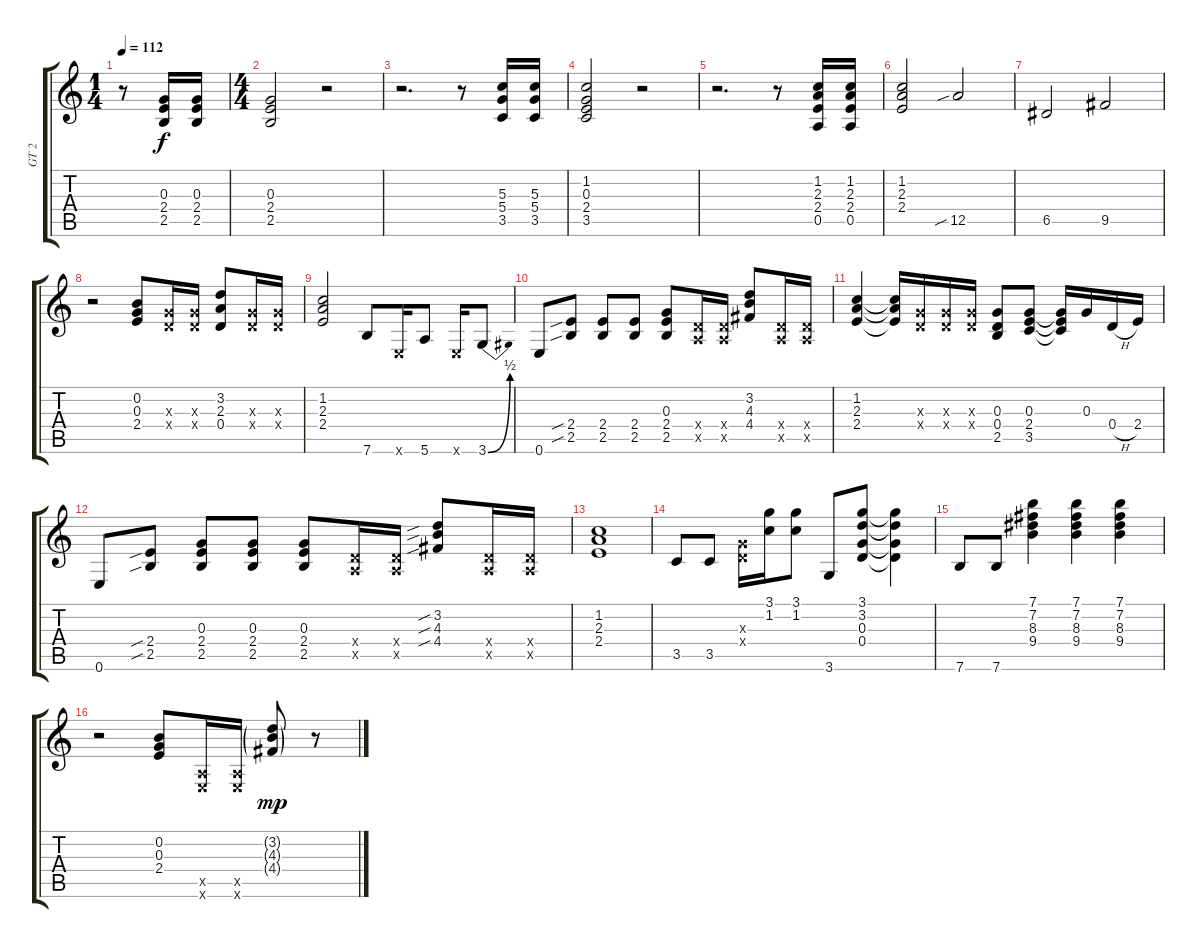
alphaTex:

\track ("GT 2" "GT 2") {instrument overdrivenguitar}
\staff {score tabs}
\tuning (E4 B3 G3 D3 A2 E2) {hide}
\ts (1 4)
\tempo 112
\clef g2
\ks c
r.8{dy f instrument overdrivenguitar} (0.3 2.4 2.5).16 (0.3 2.4 2.5).16 |
\ts (4 4)
(0.3 2.4 2.5).2 r.2 |
r.2{d} r.8 (5.3 5.4 3.5).16 (5.3 5.4 3.5).16 |
(1.2 0.3 2.4 3.5).2 r.2 |
r.2{d} r.8 (1.2 2.3 2.4 0.5).16 (1.2 2.3 2.4 0.5).16 |
(1.2 2.3 2.4).2 12.5{sib}.2 |
6.5.2 9.5.2 |
r.2{instrument electricguitarjazz} (0.2 0.3 2.4).8 (0.3{x} 0.4{x}).16 (0.3{x} 0.4{x}).16 (3.2 2.3 0.4).8 (0.3{x} 0.4{x}).16 (0.3{x} 0.4{x}).16 |
(1.2 2.3 2.4).2 7.6.8 0.6{x}.16 5.6.8 0.6{x}.16 3.6{be (bend 0 0 60 2)}.8 |
0.6.8 (2.4{sib} 2.5{sib}).8 (2.4 2.5).8 (2.4 2.5).8 (0.3 2.4 2.5).8 (0.4{x} 0.5{x}).16 (0.4{x} 0.5{x}).16 (3.2 4.3 4.4).8 (0.4{x} 0.5{x}).16 (0.4{x} 0.5{x}).16 |
(1.2 2.3 2.4).4 (1.2{t} 2.3{t} 2.4{t}).16 (0.3{x} 0.4{x}).16 (0.3{x} 0.4{x}).16 (0.3{x} 0.4{x}).16 (0.3 0.4 2.5).8 (0.3 2.4 3.5).8 (0.3{t} 2.4{t} 3.5{t}).16 0.3.16 0.4{h}.16 2.4.16 |
0.6.8 (2.4{sib} 2.5{sib}).8 (0.3 2.4 2.5).8 (0.3 2.4 2.5).8 (0.3 2.4 2.5).8 (0.4{x} 0.5{x}).16 (0.4{x} 0.5{x}).16 (3.2{sib} 4.3{sib} 4.4{sib}).8 (0.4{x} 0.5{x}).16 (0.4{x} 0.5{x}).16 |
(1.2 2.3 2.4).1 |
3.5.8{volume 12} 3.5.8 (0.3{x} 0.4{x}).16 (3.1 1.2).16 (3.1 1.2).8 3.6.8 (3.1 3.2 0.3 0.4).8 (3.1{t} 3.2{t} 0.3{t} 0.4{t}).4 |
7.6.8 7.6.8 (7.1 7.2 8.3 9.4).4 (7.1 7.2 8.3 9.4).4 (7.1 7.2 8.3 9.4).4 |
r.2 (0.2 0.3 2.4).8 (0.5{x} 0.6{x}).16 (0.5{x} 0.6{x}).16 (3.2{g} 4.3{g} 4.4{g}).8{dy mp} r.8
